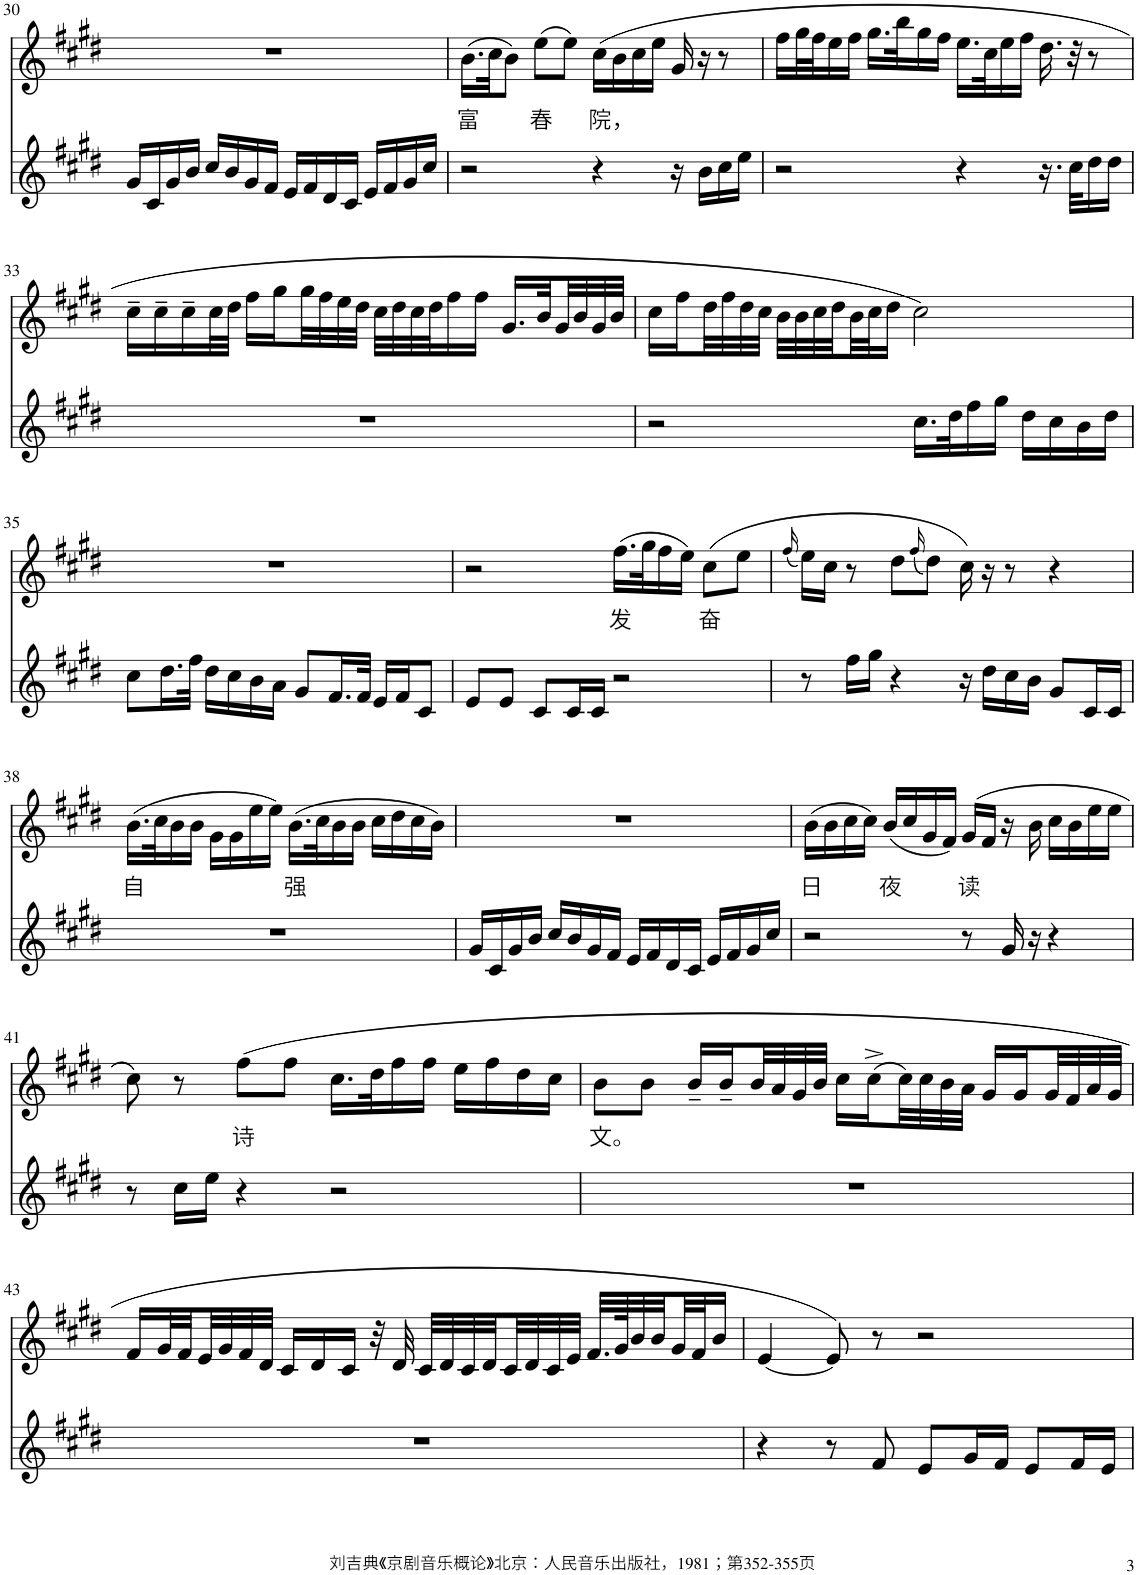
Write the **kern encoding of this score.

**kern	**kern	**text
*part2	*part1	*part1
*staff2	*staff1	*staff1
*I"Piano	*I"Piano	*
*I'Pno	*I'Pno	*
!!LO:PB:g=z
*clefG2	*clefG2	*
*k[f#c#g#d#]	*k[f#c#g#d#]	*
*M4/4	*M4/4	*
=30	=30	=30
16g#/LL	1r	.
16c#/	.	.
16g#/	.	.
16b/JJ	.	.
16cc#/LL	.	.
16b/	.	.
16g#/	.	.
16f#/JJ	.	.
16e/LL	.	.
16f#/	.	.
16d#/	.	.
16c#/JJ	.	.
16e/LL	.	.
16f#/	.	.
16g#/	.	.
16cc#/JJ	.	.
=31	=31	=31
!	!	!LO:LY:b
2r	(16.b\LL	富
.	32cc#\JK	.
.	8b\J)	.
!	!	!LO:LY:b
.	(8ee\L	春
.	8ee\J)	.
!	!	!LO:LY:b
4r	(16cc#\LL	院，
.	16b\	.
.	16cc#\	.
.	16ee\JJ	.
16r	16g#/	.
16b\LL	16r	.
16cc#\	8r	.
16ee\JJ	.	.
=32	=32	=32
2r	16ff#\LL	.
.	32gg#\L	.
.	32ff#\J	.
.	16ee\	.
.	16ff#\JJ	.
.	16.gg#\LL	.
.	32bb\K	.
.	16gg#\	.
.	16ff#\JJ	.
4r	16.ee\LL	.
.	32cc#\K	.
.	16ee\	.
.	16ff#\JJ	.
16.r	16.dd#\	.
32cc#\KLL	32r	.
16dd#\	8r	.
16dd#\JJ	.	.
!!LO:LB:g=z
=33	=33	=33
1r	16cc#~\LL	.
.	16cc#~\	.
.	16cc#~\	.
.	32cc#\L	.
.	32dd#\JJJ	.
.	16ff#\LL	.
.	16gg#\	.
.	32gg#\L	.
.	32ff#\	.
.	32ee\	.
.	32dd#\JJJ	.
.	32cc#\LLL	.
.	32dd#\	.
.	32cc#\	.
.	32dd#\J	.
.	16ff#\	.
.	16ff#\JJ	.
.	16.g#/LL	.
.	32b/L	.
.	32g#/	.
.	32b/	.
.	32g#/	.
.	32b/JJJ	.
=34	=34	=34
2r	16cc#\LL	.
.	16ff#\	.
.	32dd#\L	.
.	32ff#\	.
.	32dd#\	.
.	32cc#\JJJ	.
.	32b\LLL	.
.	32b\	.
.	32cc#\	.
.	32dd#\	.
.	32b\	.
.	32cc#\J	.
.	16dd#\JJ	.
16.cc#\LL	2cc#\)	.
32dd#\K	.	.
16ff#\	.	.
16gg#\JJ	.	.
16dd#\LL	.	.
16cc#\	.	.
16b\	.	.
16dd#\JJ	.	.
!!LO:LB:g=z
=35	=35	=35
8cc#\L	1r	.
16.dd#\L	.	.
32ff#\JJk	.	.
16dd#\LL	.	.
16cc#\	.	.
16b\	.	.
16a\JJ	.	.
8g#/L	.	.
16.f#/L	.	.
32f#/JJk	.	.
16e/LL	.	.
16f#/J	.	.
8c#/J	.	.
=36	=36	=36
8e/L	2r	.
8e/J	.	.
8c#/L	.	.
16c#/L	.	.
16c#/JJ	.	.
!	!	!LO:LY:b
2r	(16.ff#\LL	发
.	32gg#\K	.
.	16ff#\	.
.	16ee\JJ)	.
!	!	!LO:LY:b
.	(8cc#\L	奋
.	8ee\J	.
=37	=37	=37
.	(16qff#/	.
8r	16ee\LL)	.
.	16cc#\JJ	.
16ff#\LL	8r	.
16gg#\JJ	.	.
4r	8dd#\L	.
.	(16qff#/	.
.	8dd#\J)	.
16r	16cc#\)	.
16dd#\LL	16r	.
16cc#\	8r	.
16b\JJ	.	.
8g#/L	4r	.
16c#/L	.	.
16c#/JJ	.	.
!!LO:LB:g=z
=38	=38	=38
!	!	!LO:LY:b
1r	(16.b\LL	自
.	32cc#\K	.
.	16b\	.
.	16b\JJ	.
.	16g#\LL	.
.	16g#\	.
.	16ee\	.
.	16ee\JJ)	.
!	!	!LO:LY:b
.	(16.b\LL	强
.	32cc#\K	.
.	16b\	.
.	16b\JJ	.
.	16cc#\LL	.
.	16dd#\	.
.	16cc#\	.
.	16b\JJ)	.
=39	=39	=39
16g#/LL	1r	.
16c#/	.	.
16g#/	.	.
16b/JJ	.	.
16cc#/LL	.	.
16b/	.	.
16g#/	.	.
16f#/JJ	.	.
16e/LL	.	.
16f#/	.	.
16d#/	.	.
16c#/JJ	.	.
16e/LL	.	.
16f#/	.	.
16g#/	.	.
16cc#/JJ	.	.
=40	=40	=40
!	!	!LO:LY:b
2r	(16b\LL	日
.	16b\	.
.	16cc#\	.
.	16cc#\JJ)	.
!	!	!LO:LY:b
.	(16b/LL	夜
.	16cc#/	.
.	16g#/	.
.	16f#/JJ)	.
!	!	!LO:LY:b
8r	(16g#/LL	读
.	16f#/JJ	.
16g#/	16r	.
16r	16b\	.
4r	16cc#\LL	.
.	16b\	.
.	16ee\	.
.	16ee\JJ	.
!!LO:LB:g=z
=41	=41	=41
8r	8cc#\)	.
16cc#\LL	8r	.
16ee\JJ	.	.
!	!	!LO:LY:b
4r	(8ff#\L	诗
.	8ff#\J	.
2r	16.cc#\LL	.
.	32dd#\K	.
.	16ff#\	.
.	16ff#\JJ	.
.	16ee\LL	.
.	16ff#\	.
.	16dd#\	.
.	16cc#\JJ	.
=42	=42	=42
!	!	!LO:LY:b
1r	8b\L	文。
.	8b\J	.
.	16b~/LL	.
.	16b~/	.
.	32b/L	.
.	32a/	.
.	32g#/	.
.	32b/JJJ	.
.	16cc#\LL	.
.	(16cc#^\	.
.	32cc#\L)	.
.	32cc#\	.
.	32b\	.
.	32a\JJJ	.
.	16g#/LL	.
.	16g#/	.
.	32g#/L	.
.	32f#/	.
.	32a/	.
.	32g#/JJJ	.
!!LO:LB:g=z
=43	=43	=43
1r	16f#/LL	.
.	32g#/L	.
.	32f#/	.
.	32e/	.
.	32g#/	.
.	32f#/	.
.	32d#/JJJ	.
.	16c#/LL	.
.	16d#/	.
.	16c#/JJ	.
.	32r	.
.	32d#/	.
.	32c#/LLL	.
.	32d#/	.
.	32c#/	.
.	32d#/	.
.	32c#/	.
.	32d#/	.
.	32c#/	.
.	32e/JJJ	.
.	32.f#/LLL	.
.	64g#/K	.
.	32b/	.
.	32b/	.
.	32g#/	.
.	32f#/J	.
.	16b/JJ	.
=44	=44	=44
4r	[4e/	.
8r	8e/])	.
8f#/	8r	.
8e/L	2r	.
16g#/L	.	.
16f#/JJ	.	.
8e/L	.	.
16f#/L	.	.
16e/JJ	.	.
=	=	=
*-	*-	*-
